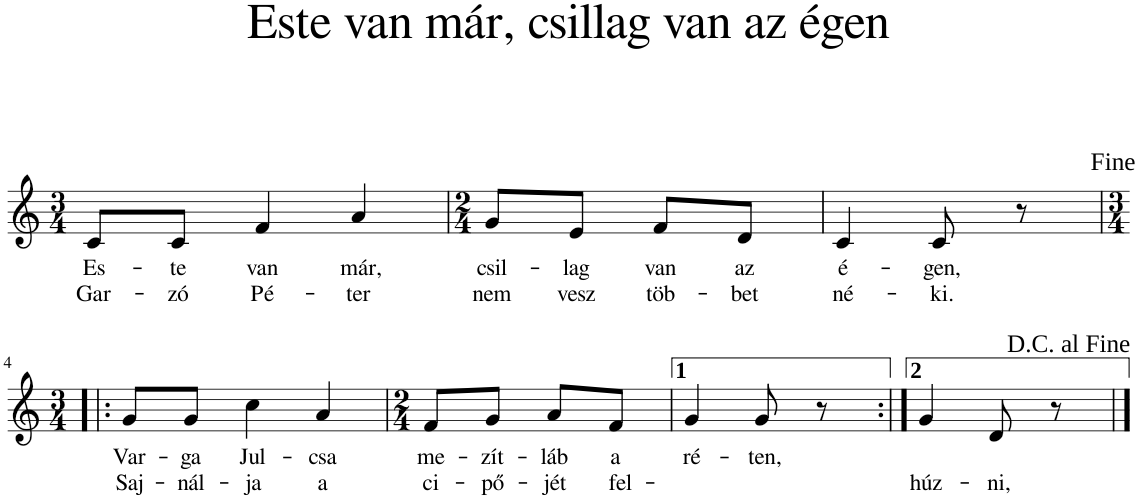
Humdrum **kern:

**kern	**text	**text
*part1	*part1	*part1
*staff1	*staff1	*staff1
*I"Piano	*	*
*I'Pno	*	*
*clefG2	*	*
*k[]	*	*
*M3/4	*	*
=1	=1	=1
!	!LO:LY:b	!LO:LY:b
8c/L	Es-	Gar-
!	!LO:LY:b	!LO:LY:b
8c/J	-te	-zó
!	!LO:LY:b	!LO:LY:b
4f/	van	Pé-
!	!LO:LY:b	!LO:LY:b
4a/	már,	-ter
=2	=2	=2
*M2/4	*	*
!	!LO:LY:b	!LO:LY:b
8g/L	csil-	nem
!	!LO:LY:b	!LO:LY:b
8e/J	-lag	vesz
!	!LO:LY:b	!LO:LY:b
8f/L	van	töb-
!	!LO:LY:b	!LO:LY:b
8d/J	az	-bet
=3	=3	=3
!	!LO:LY:b	!LO:LY:b
4c/	é-	né-
!	!LO:LY:b	!LO:LY:b
8c/	-gen,	-ki.
8r	.	.
!LO:TX:a:t=<font face="Times New Roman"/>Fine	!	!
!!LO:LB:g=z
=4!|:	=4!|:	=4!|:
*M3/4	*	*
!	!LO:LY:b	!LO:LY:b
8g/L	Var-	Saj-
!	!LO:LY:b	!LO:LY:b
8g/J	-ga	-nál-
!	!LO:LY:b	!LO:LY:b
4cc\	Jul-	-ja
!	!LO:LY:b	!LO:LY:b
4a/	-csa	a
=5	=5	=5
*M2/4	*	*
!	!LO:LY:b	!LO:LY:b
8f/L	me-	ci-
!	!LO:LY:b	!LO:LY:b
8g/J	-zít-	-pő-
!	!LO:LY:b	!LO:LY:b
8a/L	-láb	-jét
!	!LO:LY:b	!LO:LY:b
8f/J	a	fel-
=6	=6	=6
!	!LO:LY:b	!
4g/	ré-	.
!	!LO:LY:b	!
8g/	-ten,	.
8r	.	.
=7:|!	=7:|!	=7:|!
!	!	!LO:LY:b
4g/	.	-húz-
!	!	!LO:LY:b
8d/	.	-ni,
8r	.	.
!LO:TX:a:t=<font face="Times New Roman"/>D.C. al Fine	!	!
==	==	==
*-	*-	*-
